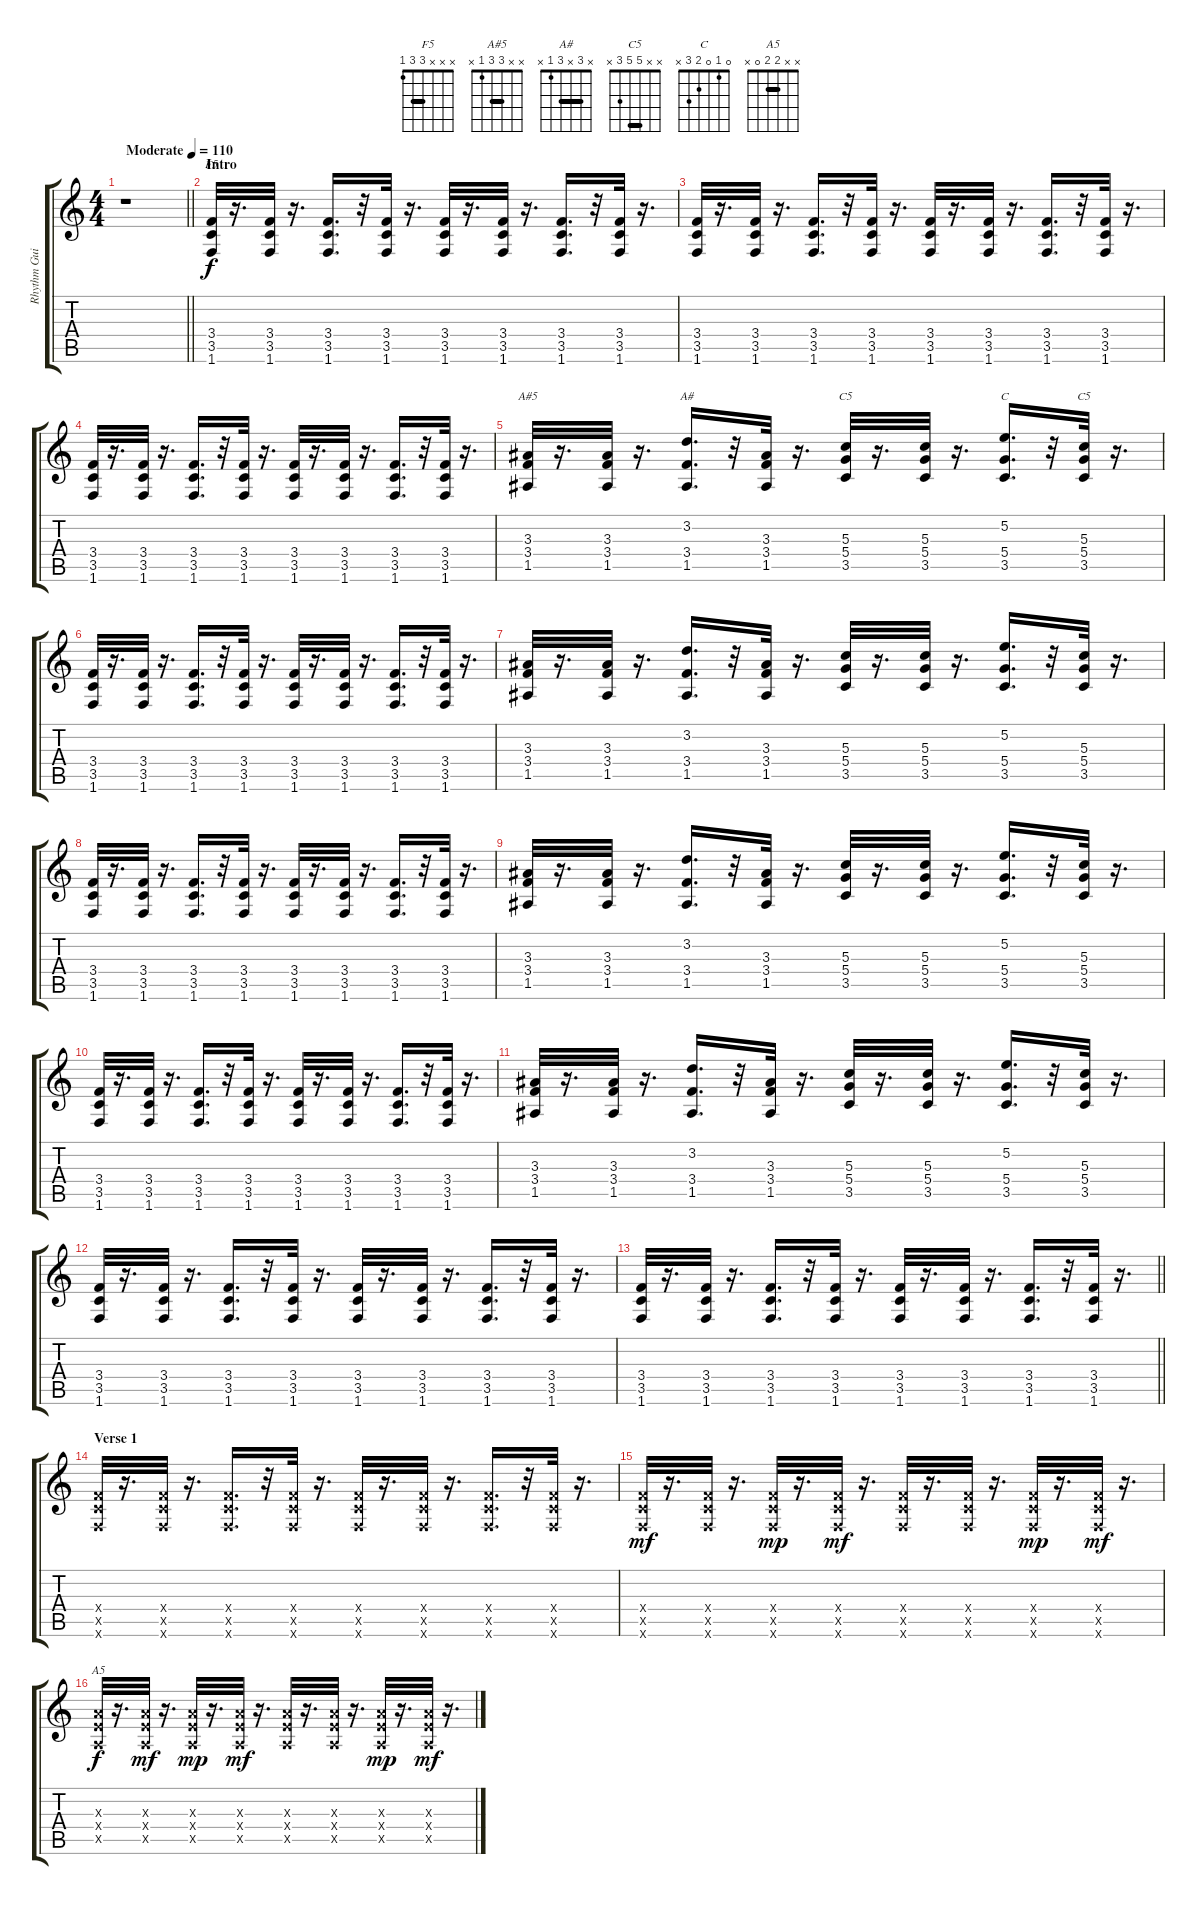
\track ("Rhythm Guitar" "Rhythm Gui") {instrument overdrivenguitar}
\staff {score tabs}
\tuning (E4 B3 G3 D3 A2 E2) {hide}
\chord ("F5" x x x 3 3 1) {barre 3}
\chord ("A#5" x x 3 3 1 x) {barre 3}
\chord ("A#" x 3 x 3 1 x) {barre 3}
\chord ("C5" x x 5 5 3 x) {firstfret 3 barre 5}
\chord ("C" 0 1 0 2 3 x)
\chord ("C5" x x 5 5 3 x) {barre 5}
\chord ("A5" x x 2 2 0 x) {barre 2}
\ts (4 4)
\tempo (110 "Moderate")
\clef g2
\barLineRight lightlight
\ks c
r.1{dy f instrument overdrivenguitar} |
\section ("" "Intro")
(3.4 3.5 1.6).32{ch "F5"} r.16{d} (3.4 3.5 1.6).32 r.16{d} (3.4 3.5 1.6).16{d} r.32 (3.4 3.5 1.6).32 r.16{d} (3.4 3.5 1.6).32 r.16{d} (3.4 3.5 1.6).32 r.16{d} (3.4 3.5 1.6).16{d} r.32 (3.4 3.5 1.6).32 r.16{d} |
(3.4 3.5 1.6).32 r.16{d} (3.4 3.5 1.6).32 r.16{d} (3.4 3.5 1.6).16{d} r.32 (3.4 3.5 1.6).32 r.16{d} (3.4 3.5 1.6).32 r.16{d} (3.4 3.5 1.6).32 r.16{d} (3.4 3.5 1.6).16{d} r.32 (3.4 3.5 1.6).32 r.16{d} |
(3.4 3.5 1.6).32 r.16{d} (3.4 3.5 1.6).32 r.16{d} (3.4 3.5 1.6).16{d} r.32 (3.4 3.5 1.6).32 r.16{d} (3.4 3.5 1.6).32 r.16{d} (3.4 3.5 1.6).32 r.16{d} (3.4 3.5 1.6).16{d} r.32 (3.4 3.5 1.6).32 r.16{d} |
(3.3 3.4 1.5).32{ch "A#5"} r.16{d} (3.3 3.4 1.5).32 r.16{d} (3.2 3.4 1.5).16{d ch "A#"} r.32 (3.3 3.4 1.5).32 r.16{d} (5.3 5.4 3.5).32{ch "C5"} r.16{d} (5.3 5.4 3.5).32 r.16{d} (5.2 5.4 3.5).16{d ch "C"} r.32 (5.3 5.4 3.5).32{ch "C5"} r.16{d} |
(3.4 3.5 1.6).32 r.16{d} (3.4 3.5 1.6).32 r.16{d} (3.4 3.5 1.6).16{d} r.32 (3.4 3.5 1.6).32 r.16{d} (3.4 3.5 1.6).32 r.16{d} (3.4 3.5 1.6).32 r.16{d} (3.4 3.5 1.6).16{d} r.32 (3.4 3.5 1.6).32 r.16{d} |
(3.3 3.4 1.5).32 r.16{d} (3.3 3.4 1.5).32 r.16{d} (3.2 3.4 1.5).16{d} r.32 (3.3 3.4 1.5).32 r.16{d} (5.3 5.4 3.5).32 r.16{d} (5.3 5.4 3.5).32 r.16{d} (5.2 5.4 3.5).16{d} r.32 (5.3 5.4 3.5).32 r.16{d} |
(3.4 3.5 1.6).32 r.16{d} (3.4 3.5 1.6).32 r.16{d} (3.4 3.5 1.6).16{d} r.32 (3.4 3.5 1.6).32 r.16{d} (3.4 3.5 1.6).32 r.16{d} (3.4 3.5 1.6).32 r.16{d} (3.4 3.5 1.6).16{d} r.32 (3.4 3.5 1.6).32 r.16{d} |
(3.3 3.4 1.5).32 r.16{d} (3.3 3.4 1.5).32 r.16{d} (3.2 3.4 1.5).16{d} r.32 (3.3 3.4 1.5).32 r.16{d} (5.3 5.4 3.5).32 r.16{d} (5.3 5.4 3.5).32 r.16{d} (5.2 5.4 3.5).16{d} r.32 (5.3 5.4 3.5).32 r.16{d} |
(3.4 3.5 1.6).32 r.16{d} (3.4 3.5 1.6).32 r.16{d} (3.4 3.5 1.6).16{d} r.32 (3.4 3.5 1.6).32 r.16{d} (3.4 3.5 1.6).32 r.16{d} (3.4 3.5 1.6).32 r.16{d} (3.4 3.5 1.6).16{d} r.32 (3.4 3.5 1.6).32 r.16{d} |
(3.3 3.4 1.5).32 r.16{d} (3.3 3.4 1.5).32 r.16{d} (3.2 3.4 1.5).16{d} r.32 (3.3 3.4 1.5).32 r.16{d} (5.3 5.4 3.5).32 r.16{d} (5.3 5.4 3.5).32 r.16{d} (5.2 5.4 3.5).16{d} r.32 (5.3 5.4 3.5).32 r.16{d} |
(3.4 3.5 1.6).32 r.16{d} (3.4 3.5 1.6).32 r.16{d} (3.4 3.5 1.6).16{d} r.32 (3.4 3.5 1.6).32 r.16{d} (3.4 3.5 1.6).32 r.16{d} (3.4 3.5 1.6).32 r.16{d} (3.4 3.5 1.6).16{d} r.32 (3.4 3.5 1.6).32 r.16{d} |
\barLineRight lightlight
(3.4 3.5 1.6).32 r.16{d} (3.4 3.5 1.6).32 r.16{d} (3.4 3.5 1.6).16{d} r.32 (3.4 3.5 1.6).32 r.16{d} (3.4 3.5 1.6).32 r.16{d} (3.4 3.5 1.6).32 r.16{d} (3.4 3.5 1.6).16{d} r.32 (3.4 3.5 1.6).32 r.16{d} |
\section ("" "Verse 1")
(3.4{x} 3.5{x} 1.6{x}).32 r.16{d} (3.4{x} 3.5{x} 1.6{x}).32 r.16{d} (3.4{x} 3.5{x} 1.6{x}).16{d} r.32 (3.4{x} 3.5{x} 1.6{x}).32 r.16{d} (3.4{x} 3.5{x} 1.6{x}).32 r.16{d} (3.4{x} 3.5{x} 1.6{x}).32 r.16{d} (3.4{x} 3.5{x} 1.6{x}).16{d} r.32 (3.4{x} 3.5{x} 1.6{x}).32 r.16{d} |
(3.4{x} 3.5{x} 1.6{x}).32{dy mf} r.16{d} (3.4{x} 3.5{x} 1.6{x}).32 r.16{d} (3.4{x} 3.5{x} 1.6{x}).32{dy mp} r.16{d} (3.4{x} 3.5{x} 1.6{x}).32{dy mf} r.16{d} (3.4{x} 3.5{x} 1.6{x}).32 r.16{d} (3.4{x} 3.5{x} 1.6{x}).32 r.16{d} (3.4{x} 3.5{x} 1.6{x}).32{dy mp} r.16{d} (3.4{x} 3.5{x} 1.6{x}).32{dy mf} r.16{d} |
(2.3{x} 2.4{x} 0.5{x}).32{ch "A5" dy f} r.16{d} (2.3{x} 2.4{x} 0.5{x}).32{dy mf} r.16{d} (2.3{x} 2.4{x} 0.5{x}).32{dy mp} r.16{d} (2.3{x} 2.4{x} 0.5{x}).32{dy mf} r.16{d} (2.3{x} 2.4{x} 0.5{x}).32 r.16{d} (2.3{x} 2.4{x} 0.5{x}).32 r.16{d} (2.3{x} 2.4{x} 0.5{x}).32{dy mp} r.16{d} (2.3{x} 2.4{x} 0.5{x}).32{dy mf} r.16{d}
